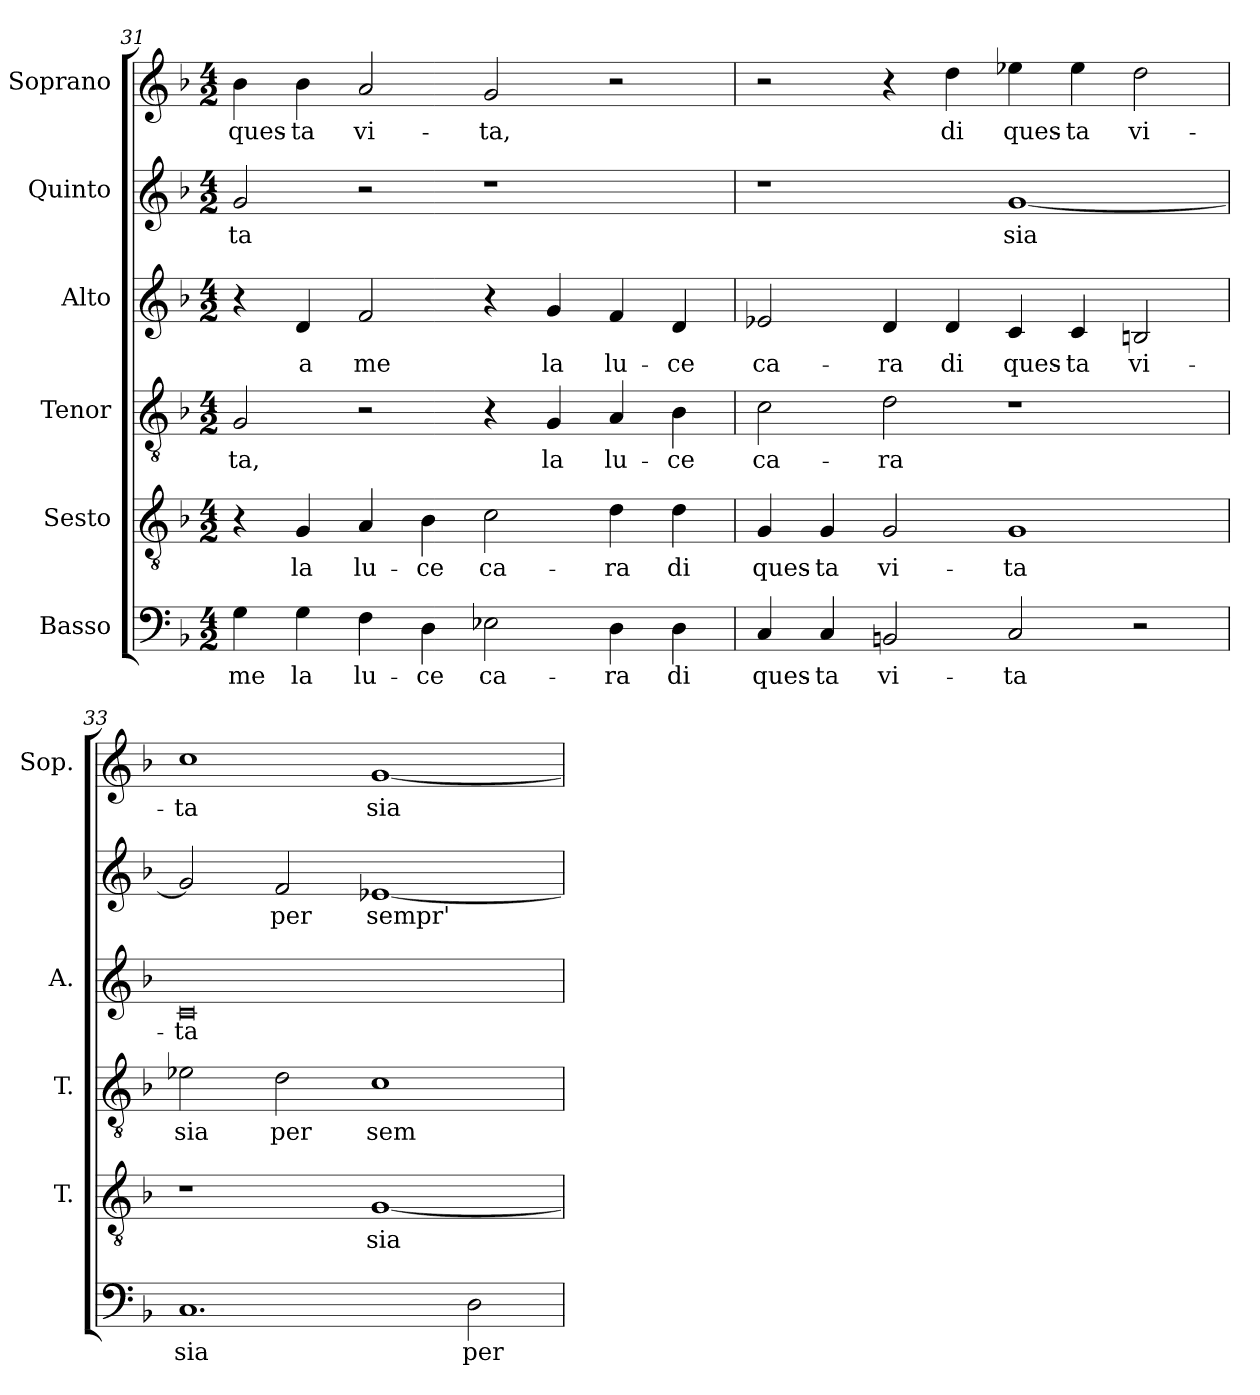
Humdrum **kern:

**kern	**text	**kern	**text	**kern	**text	**kern	**text	**kern	**text	**kern	**text
*part6	*part6	*part5	*part5	*part4	*part4	*part3	*part3	*part2	*part2	*part1	*part1
*staff6	*staff6	*staff5	*staff5	*staff4	*staff4	*staff3	*staff3	*staff2	*staff2	*staff1	*staff1
*I"Basso	*	*I"Sesto	*	*I"Tenor	*	*I"Alto	*	*I"Quinto	*	*I"Soprano	*
*	*	*I'T.	*	*I'T.	*	*I'A.	*	*	*	*I'Sop.	*
*clefF4	*	*clefGv2	*	*clefGv2	*	*clefG2	*	*clefG2	*	*clefG2	*
*	*	*ITrd7c12	*	*ITrd7c12	*	*	*	*	*	*	*
*k[b-]	*	*k[b-]	*	*k[b-]	*	*k[b-]	*	*k[b-]	*	*k[b-]	*
*F:	*	*F:	*	*F:	*	*F:	*	*F:	*	*F:	*
*M4/2	*	*M4/2	*	*M4/2	*	*M4/2	*	*M4/2	*	*M4/2	*
=31	=31	=31	=31	=31	=31	=31	=31	=31	=31	=31	=31
!	!LO:LY:b:color=#000000	!	!	!	!	!	!	!	!	!	!
!	!	!	!	!	!LO:LY:b:color=#000000	!	!	!	!	!	!
!	!	!	!	!	!	!	!	!	!LO:LY:b:color=#000000	!	!
!	!	!	!	!	!	!	!	!	!	!	!LO:LY:b:color=#000000
4Gi\	me	4r	.	2GGi/	-ta,	4r	.	2gi/	-ta	4b-i\	ques-
!	!LO:LY:b:color=#000000	!	!	!	!	!	!	!	!	!	!
!	!	!	!LO:LY:b:color=#000000	!	!	!	!	!	!	!	!
!	!	!	!	!	!	!	!LO:LY:b:color=#000000	!	!	!	!
!	!	!	!	!	!	!	!	!	!	!	!LO:LY:b:color=#000000
4Gi\	la	4GGi/	la	.	.	4di/	a	.	.	4b-i\	-ta
!	!LO:LY:b:color=#000000	!	!	!	!	!	!	!	!	!	!
!	!	!	!LO:LY:b:color=#000000	!	!	!	!	!	!	!	!
!	!	!	!	!	!	!	!LO:LY:b:color=#000000	!	!	!	!
!	!	!	!	!	!	!	!	!	!	!	!LO:LY:b:color=#000000
4Fi\	lu-	4AAi/	lu-	2r	.	2fi/	me	2r	.	2ai/	vi-
!	!LO:LY:b:color=#000000	!	!	!	!	!	!	!	!	!	!
!	!	!	!LO:LY:b:color=#000000	!	!	!	!	!	!	!	!
4Di\	-ce	4BB-i\	-ce	.	.	.	.	.	.	.	.
!	!LO:LY:b:color=#000000	!	!	!	!	!	!	!	!	!	!
!	!	!	!LO:LY:b:color=#000000	!	!	!	!	!	!	!	!
!	!	!	!	!	!	!	!	!	!	!	!LO:LY:b:color=#000000
2E-Xi\	ca-	2Ci\	ca-	4r	.	4r	.	1r	.	2gi/	-ta,
!	!	!	!	!	!LO:LY:b:color=#000000	!	!	!	!	!	!
!	!	!	!	!	!	!	!LO:LY:b:color=#000000	!	!	!	!
.	.	.	.	4GGi/	la	4gi/	la	.	.	.	.
!	!LO:LY:b:color=#000000	!	!	!	!	!	!	!	!	!	!
!	!	!	!LO:LY:b:color=#000000	!	!	!	!	!	!	!	!
!	!	!	!	!	!LO:LY:b:color=#000000	!	!	!	!	!	!
!	!	!	!	!	!	!	!LO:LY:b:color=#000000	!	!	!	!
4Di\	-ra	4Di\	-ra	4AAi/	lu-	4fi/	lu-	.	.	2r	.
!	!LO:LY:b:color=#000000	!	!	!	!	!	!	!	!	!	!
!	!	!	!LO:LY:b:color=#000000	!	!	!	!	!	!	!	!
!	!	!	!	!	!LO:LY:b:color=#000000	!	!	!	!	!	!
!	!	!	!	!	!	!	!LO:LY:b:color=#000000	!	!	!	!
4Di\	di	4Di\	di	4BB-i\	-ce	4di/	-ce	.	.	.	.
=32	=32	=32	=32	=32	=32	=32	=32	=32	=32	=32	=32
!	!LO:LY:b:color=#000000	!	!	!	!	!	!	!	!	!	!
!	!	!	!LO:LY:b:color=#000000	!	!	!	!	!	!	!	!
!	!	!	!	!	!LO:LY:b:color=#000000	!	!	!	!	!	!
!	!	!	!	!	!	!	!LO:LY:b:color=#000000	!	!	!	!
4Ci/	ques-	4GGi/	ques-	2Ci\	ca-	2e-Xi/	ca-	1r	.	2r	.
!	!LO:LY:b:color=#000000	!	!	!	!	!	!	!	!	!	!
!	!	!	!LO:LY:b:color=#000000	!	!	!	!	!	!	!	!
4Ci/	-ta	4GGi/	-ta	.	.	.	.	.	.	.	.
!	!LO:LY:b:color=#000000	!	!	!	!	!	!	!	!	!	!
!	!	!	!LO:LY:b:color=#000000	!	!	!	!	!	!	!	!
!	!	!	!	!	!LO:LY:b:color=#000000	!	!	!	!	!	!
!	!	!	!	!	!	!	!LO:LY:b:color=#000000	!	!	!	!
2BBni/	vi-	2GGi/	vi-	2Di\	-ra	4di/	-ra	.	.	4r	.
!	!	!	!	!	!	!	!LO:LY:b:color=#000000	!	!	!	!
!	!	!	!	!	!	!	!	!	!	!	!LO:LY:b:color=#000000
.	.	.	.	.	.	4di/	di	.	.	4ddi\	di
!	!LO:LY:b:color=#000000	!	!	!	!	!	!	!	!	!	!
!	!	!	!LO:LY:b:color=#000000	!	!	!	!	!	!	!	!
!	!	!	!	!	!	!	!LO:LY:b:color=#000000	!	!	!	!
!	!	!	!	!	!	!	!	!	!LO:LY:b:color=#000000	!	!
!	!	!	!	!	!	!	!	!	!	!	!LO:LY:b:color=#000000
2Ci/	-ta	1GGi	-ta	1r	.	4ci/	ques-	[1gi	sia	4ee-Xi\	ques-
!	!	!	!	!	!	!	!LO:LY:b:color=#000000	!	!	!	!
!	!	!	!	!	!	!	!	!	!	!	!LO:LY:b:color=#000000
.	.	.	.	.	.	4ci/	-ta	.	.	4ee-i\	-ta
!	!	!	!	!	!	!	!LO:LY:b:color=#000000	!	!	!	!
!	!	!	!	!	!	!	!	!	!	!	!LO:LY:b:color=#000000
2r	.	.	.	.	.	2Bni/	vi-	.	.	2ddi\	vi-
!!LO:LB:g=z
=33	=33	=33	=33	=33	=33	=33	=33	=33	=33	=33	=33
!	!LO:LY:b:color=#000000	!	!	!	!	!	!	!	!	!	!
!	!	!	!	!	!LO:LY:b:color=#000000	!	!	!	!	!	!
!	!	!	!	!	!	!	!LO:LY:b:color=#000000	!	!	!	!
!	!	!	!	!	!	!	!	!	!	!	!LO:LY:b:color=#000000
1.Ci	sia	1r	.	2E-Xi\	sia	0ci	-ta	2gi/]	.	1cci	-ta
!	!	!	!	!	!LO:LY:b:color=#000000	!	!	!	!	!	!
!	!	!	!	!	!	!	!	!	!LO:LY:b:color=#000000	!	!
.	.	.	.	2Di\	per	.	.	2fi/	per	.	.
!	!	!	!LO:LY:b:color=#000000	!	!	!	!	!	!	!	!
!	!	!	!	!	!LO:LY:b:color=#000000	!	!	!	!	!	!
!	!	!	!	!	!	!	!	!	!LO:LY:b:color=#000000	!	!
!	!	!	!	!	!	!	!	!	!	!	!LO:LY:b:color=#000000
.	.	[1GGi	sia	1Ci	sem-	.	.	[1e-Xi	sempr'	[1gi	sia
!	!LO:LY:b:color=#000000	!	!	!	!	!	!	!	!	!	!
2Di\	per	.	.	.	.	.	.	.	.	.	.
=	=	=	=	=	=	=	=	=	=	=	=
*-	*-	*-	*-	*-	*-	*-	*-	*-	*-	*-	*-
